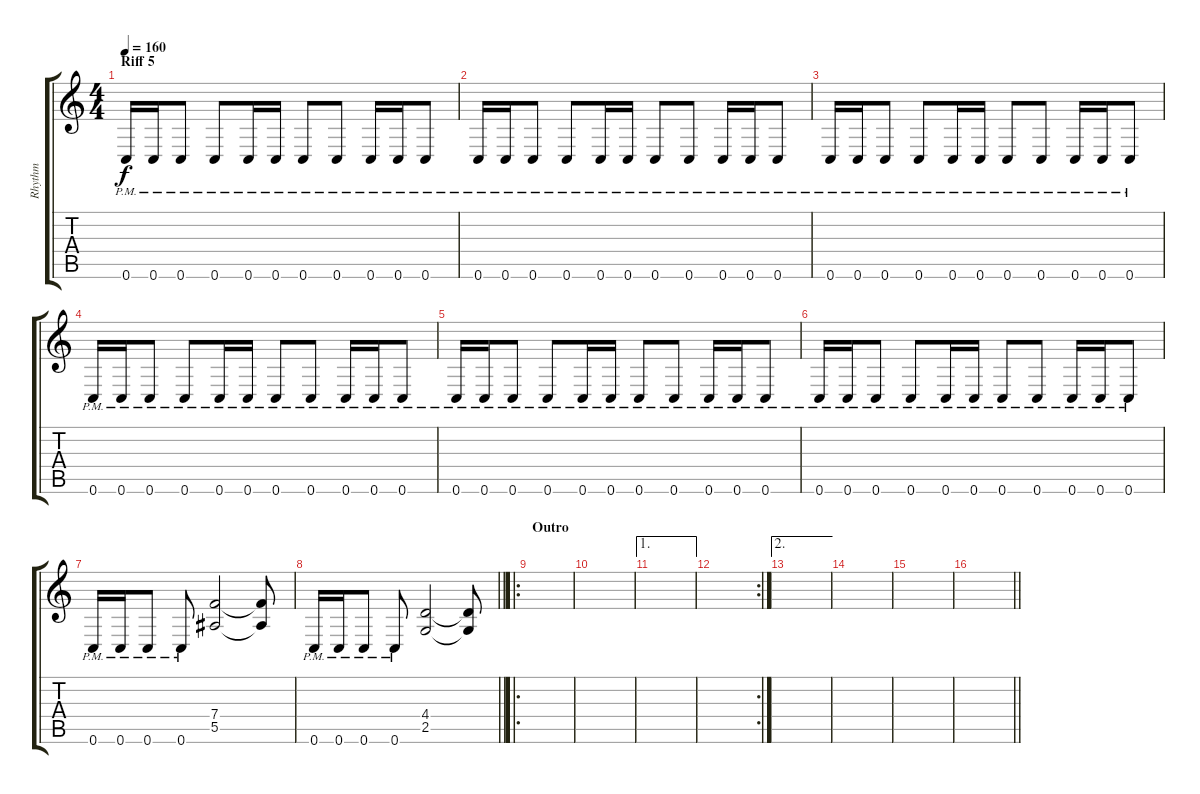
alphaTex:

\track ("Rhythm" "Rhythm") {instrument distortionguitar}
\staff {score tabs}
\tuning (C4 G3 Eb3 Bb2 F2 C2) {hide}
\ts (4 4)
\section ("" "Riff 5")
\tempo 160
\clef g2
\ks c
0.6{pm}.16{dy f} 0.6{pm}.16 0.6{pm}.8 0.6{pm}.8 0.6{pm}.16 0.6{pm}.16 0.6{pm}.8 0.6{pm}.8 0.6{pm}.16 0.6{pm}.16 0.6{pm}.8 |
0.6{pm}.16 0.6{pm}.16 0.6{pm}.8 0.6{pm}.8 0.6{pm}.16 0.6{pm}.16 0.6{pm}.8 0.6{pm}.8 0.6{pm}.16 0.6{pm}.16 0.6{pm}.8 |
0.6{pm}.16 0.6{pm}.16 0.6{pm}.8 0.6{pm}.8 0.6{pm}.16 0.6{pm}.16 0.6{pm}.8 0.6{pm}.8 0.6{pm}.16 0.6{pm}.16 0.6{pm}.8 |
0.6{pm}.16 0.6{pm}.16 0.6{pm}.8 0.6{pm}.8 0.6{pm}.16 0.6{pm}.16 0.6{pm}.8 0.6{pm}.8 0.6{pm}.16 0.6{pm}.16 0.6{pm}.8 |
0.6{pm}.16 0.6{pm}.16 0.6{pm}.8 0.6{pm}.8 0.6{pm}.16 0.6{pm}.16 0.6{pm}.8 0.6{pm}.8 0.6{pm}.16 0.6{pm}.16 0.6{pm}.8 |
0.6{pm}.16 0.6{pm}.16 0.6{pm}.8 0.6{pm}.8 0.6{pm}.16 0.6{pm}.16 0.6{pm}.8 0.6{pm}.8 0.6{pm}.16 0.6{pm}.16 0.6{pm}.8 |
0.6{pm}.16 0.6{pm}.16 0.6{pm}.8 0.6{pm}.8 (7.4 5.5).2 (7.4{t} 5.5{t}).8 |
\barLineRight lightlight
0.6{pm}.16 0.6{pm}.16 0.6{pm}.8 0.6{pm}.8 (4.4 2.5).2 (4.4{t} 2.5{t}).8 |
\ro
\section ("" "Outro")
|
|
\ae 1
|
\rc 2
|
\ae 2
|
|
|
\barLineRight lightlight
